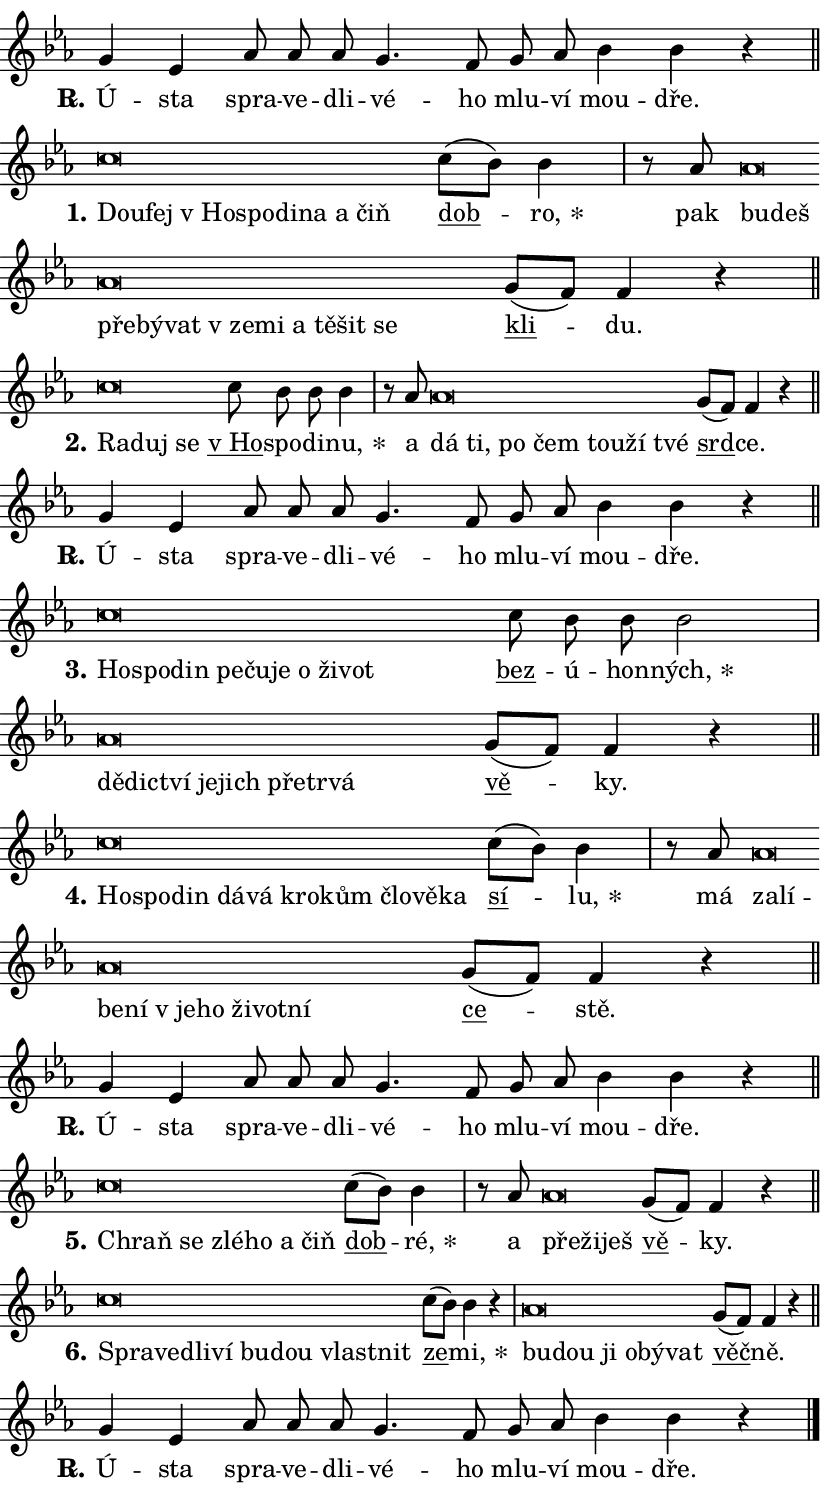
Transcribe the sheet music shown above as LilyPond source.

\version "2.24.0"
\header { tagline = "" }
\paper {
  indent = 0\cm
  top-margin = 0\cm
  right-margin = 0.13\cm % to fit lyric hyphens
  bottom-margin = 0\cm
  left-margin = 0\cm
  paper-width = 14\cm
  page-breaking = #ly:one-page-breaking
  system-system-spacing.basic-distance = #11
  score-system-spacing.basic-distance = #11
  ragged-last = ##f
}


%% Author: Thomas Morley
%% https://lists.gnu.org/archive/html/lilypond-user/2020-05/msg00002.html
#(define (line-position grob)
"Returns position of @var[grob} in current system:
   @code{'start}, if at first time-step
   @code{'end}, if at last time-step
   @code{'middle} otherwise
"
  (let* ((col (ly:item-get-column grob))
         (ln (ly:grob-object col 'left-neighbor))
         (rn (ly:grob-object col 'right-neighbor))
         (col-to-check-left (if (ly:grob? ln) ln col))
         (col-to-check-right (if (ly:grob? rn) rn col))
         (break-dir-left
           (and
             (ly:grob-property col-to-check-left 'non-musical #f)
             (ly:item-break-dir col-to-check-left)))
         (break-dir-right
           (and
             (ly:grob-property col-to-check-right 'non-musical #f)
             (ly:item-break-dir col-to-check-right))))
        (cond ((eqv? 1 break-dir-left) 'start)
              ((eqv? -1 break-dir-right) 'end)
              (else 'middle))))

#(define (tranparent-at-line-position vctor)
  (lambda (grob)
  "Relying on @code{line-position} select the relevant enry from @var{vctor}.
Used to determine transparency,"
    (case (line-position grob)
      ((end) (not (vector-ref vctor 0)))
      ((middle) (not (vector-ref vctor 1)))
      ((start) (not (vector-ref vctor 2))))))

noteHeadBreakVisibility =
#(define-music-function (break-visibility)(vector?)
"Makes @code{NoteHead}s transparent relying on @var{break-visibility}"
#{
  \override NoteHead.transparent =
    #(tranparent-at-line-position break-visibility)
#})

#(define delete-ledgers-for-transparent-note-heads
  (lambda (grob)
    "Reads whether a @code{NoteHead} is transparent.
If so this @code{NoteHead} is removed from @code{'note-heads} from
@var{grob}, which is supposed to be @code{LedgerLineSpanner}.
As a result ledgers are not printed for this @code{NoteHead}"
    (let* ((nhds-array (ly:grob-object grob 'note-heads))
           (nhds-list
             (if (ly:grob-array? nhds-array)
                 (ly:grob-array->list nhds-array)
                 '()))
           ;; Relies on the transparent-property being done before
           ;; Staff.LedgerLineSpanner.after-line-breaking is executed.
           ;; This is fragile ...
           (to-keep
             (remove
               (lambda (nhd)
                 (ly:grob-property nhd 'transparent #f))
               nhds-list)))
      ;; TODO find a better method to iterate over grob-arrays, similiar
      ;; to filter/remove etc for lists
      ;; For now rebuilt from scratch
      (set! (ly:grob-object grob 'note-heads)  '())
      (for-each
        (lambda (nhd)
          (ly:pointer-group-interface::add-grob grob 'note-heads nhd))
        to-keep))))

squashNotes = {
  \override NoteHead.X-extent = #'(-0.2 . 0.2)
  \override NoteHead.Y-extent = #'(-0.75 . 0)
  \override NoteHead.stencil =
    #(lambda (grob)
       (let ((pos (ly:grob-property grob 'staff-position)))
         (begin
           (if (< pos -7) (display "ERROR: Lower brevis then expected\n") (display ""))
           (if (<= pos -6) ly:text-interface::print ly:note-head::print))))
}
unSquashNotes = {
  \revert NoteHead.X-extent
  \revert NoteHead.Y-extent
  \revert NoteHead.stencil
}

hideNotes = \noteHeadBreakVisibility #begin-of-line-visible
unHideNotes = \noteHeadBreakVisibility #all-visible

% work-around for resetting accidentals
% https://lilypond.org/doc/v2.23/Documentation/notation/displaying-rhythms#unmetered-music
cadenzaMeasure = {
  \cadenzaOff
  \partial 1024 s1024
  \cadenzaOn
}

#(define-markup-command (accent layout props text) (markup?)
  "Underline accented syllable"
  (interpret-markup layout props
    #{\markup \override #'(offset . 4.3) \underline { #text }#}))

responsum = \markup \concat {
  "R" \hspace #-1.05 \path #0.1 #'((moveto 0 0.07) (lineto 0.9 0.8)) \hspace #0.05 "."
}

spaceSize = #0.6828661417322834 % exact space size for TeX Gyre Schola

\layout {
  \context {
    \Staff
    \remove "Time_signature_engraver"
    \override LedgerLineSpanner.after-line-breaking = #delete-ledgers-for-transparent-note-heads
  }
  \context {
    \Lyrics {
      \override LyricSpace.minimum-distance = \spaceSize
      \override LyricText.font-name = #"TeX Gyre Schola"
      \override LyricText.font-size = 1
      \override StanzaNumber.font-name = #"TeX Gyre Schola Bold"
      \override StanzaNumber.font-size = 1
    }
  }
  \context {
    \Score 
    \override NoteHead.text =
      #(lambda (grob) 
        (let ((pos (ly:grob-property grob 'staff-position)))
          #{\markup {
            \combine
              \halign #-0.55 \raise #(if (= pos -6) 0 0.5) \override #'(thickness . 2) \draw-line #'(3.2 . 0)
              \musicglyph "noteheads.sM1"
          }#}))
  }
}

% magnetic-lyrics.ily
%
%   written by
%     Jean Abou Samra <jean@abou-samra.fr>
%     Werner Lemberg <wl@gnu.org>
%
%   adapted by
%     Jiri Hon <jiri.hon@gmail.com>
%
% Version 2022-Apr-15

% https://www.mail-archive.com/lilypond-user@gnu.org/msg149350.html

#(define (Left_hyphen_pointer_engraver context)
   "Collect syllable-hyphen-syllable occurrences in lyrics and store
them in properties.  This engraver only looks to the left.  For
example, if the lyrics input is @code{foo -- bar}, it does the
following.

@itemize @bullet
@item
Set the @code{text} property of the @code{LyricHyphen} grob between
@q{foo} and @q{bar} to @code{foo}.

@item
Set the @code{left-hyphen} property of the @code{LyricText} grob with
text @q{foo} to the @code{LyricHyphen} grob between @q{foo} and
@q{bar}.
@end itemize

Use this auxiliary engraver in combination with the
@code{lyric-@/text::@/apply-@/magnetic-@/offset!} hook."
   (let ((hyphen #f)
         (text #f))
     (make-engraver
      (acknowledgers
       ((lyric-syllable-interface engraver grob source-engraver)
        (set! text grob)))
      (end-acknowledgers
       ((lyric-hyphen-interface engraver grob source-engraver)
        ;(when (not (grob::has-interface grob 'lyric-space-interface))
          (set! hyphen grob)));)
      ((stop-translation-timestep engraver)
       (when (and text hyphen)
         (ly:grob-set-object! text 'left-hyphen hyphen))
       (set! text #f)
       (set! hyphen #f)))))

#(define (lyric-text::apply-magnetic-offset! grob)
   "If the space between two syllables is less than the value in
property @code{LyricText@/.details@/.squash-threshold}, move the right
syllable to the left so that it gets concatenated with the left
syllable.

Use this function as a hook for
@code{LyricText@/.after-@/line-@/breaking} if the
@code{Left_@/hyphen_@/pointer_@/engraver} is active."
   (let ((hyphen (ly:grob-object grob 'left-hyphen #f)))
     (when hyphen
       (let ((left-text (ly:spanner-bound hyphen LEFT)))
         (when (grob::has-interface left-text 'lyric-syllable-interface)
           (let* ((common (ly:grob-common-refpoint grob left-text X))
                  (this-x-ext (ly:grob-extent grob common X))
                  (left-x-ext
                   (begin
                     ;; Trigger magnetism for left-text.
                     (ly:grob-property left-text 'after-line-breaking)
                     (ly:grob-extent left-text common X)))
                  ;; `delta` is the gap width between two syllables.
                  (delta (- (interval-start this-x-ext)
                            (interval-end left-x-ext)))
                  (details (ly:grob-property grob 'details))
                  (threshold (assoc-get 'squash-threshold details 0.2)))
             (when (< delta threshold)
               (let* (;; We have to manipulate the input text so that
                      ;; ligatures crossing syllable boundaries are not
                      ;; disabled.  For languages based on the Latin
                      ;; script this is essentially a beautification.
                      ;; However, for non-Western scripts it can be a
                      ;; necessity.
                      (lt (ly:grob-property left-text 'text))
                      (rt (ly:grob-property grob 'text))
                      (is-space (grob::has-interface hyphen 'lyric-space-interface))
                      (space (if is-space " " ""))
                      (extra-delta (if is-space spaceSize 0))
                      ;; Append new syllable.
                      (ltrt-space (if (and (string? lt) (string? rt))
                                (string-append lt space rt)
                                (make-concat-markup (list lt space rt))))
                      ;; Right-align `ltrt` to the right side.
                      (ltrt-space-markup (grob-interpret-markup
                               grob
                               (make-translate-markup
                                (cons (interval-length this-x-ext) 0)
                                (make-right-align-markup ltrt-space)))))
                 (begin
                   ;; Don't print `left-text`.
                   (ly:grob-set-property! left-text 'stencil #f)
                   ;; Set text and stencil (which holds all collected
                   ;; syllables so far) and shift it to the left.
                   (ly:grob-set-property! grob 'text ltrt-space)
                   (ly:grob-set-property! grob 'stencil ltrt-space-markup)
                   (ly:grob-translate-axis! grob (- (- delta extra-delta)) X))))))))))


#(define (lyric-hyphen::displace-bounds-first grob)
   ;; Make very sure this callback isn't triggered too early.
   (let ((left (ly:spanner-bound grob LEFT))
         (right (ly:spanner-bound grob RIGHT)))
     (ly:grob-property left 'after-line-breaking)
     (ly:grob-property right 'after-line-breaking)
     (ly:lyric-hyphen::print grob)))

squashThreshold = #0.4

\layout {
  \context {
    \Lyrics
    \consists #Left_hyphen_pointer_engraver
    \override LyricText.after-line-breaking =
      #lyric-text::apply-magnetic-offset!
    \override LyricHyphen.stencil = #lyric-hyphen::displace-bounds-first
    \override LyricText.details.squash-threshold = \squashThreshold
    \override LyricHyphen.minimum-distance = 0
    \override LyricHyphen.minimum-length = \squashThreshold
  }
}

squashText = \override LyricText.details.squash-threshold = 9999
unSquashText = \override LyricText.details.squash-threshold = \squashThreshold

leftText = \override LyricText.self-alignment-X = #LEFT
unLeftText = \revert LyricText.self-alignment-X

starOffset = #(lambda (grob) 
                (let ((x_offset (ly:self-alignment-interface::aligned-on-x-parent grob)))
                  (if (= x_offset 0) 0 (+ x_offset 1.2))))

star = #(define-music-function (syllable)(string?)
"Append star separator at the end of a syllable"
#{
  \once \override LyricText.X-offset = #starOffset
  \lyricmode { \markup {
    #syllable
    \override #'((font-name . "TeX Gyre Schola Bold")) \hspace #0.2 \lower #0.65 \larger "*"
  } }
#})

starAccent = #(define-music-function (syllable)(string?)
"Append star separator at the end of a syllable and make accent"
#{
  \once \override LyricText.X-offset = #starOffset
  \lyricmode { \markup {
    \accent #syllable
    \override #'((font-name . "TeX Gyre Schola Bold")) \hspace #0.2 \lower #0.65 \larger "*"
  } }
#})

breath = #(define-music-function (syllable)(string?)
"Append breathing indicator at the end of a syllable"
#{
  \lyricmode { \markup { #syllable "+" } }
#})

optionalBreath = #(define-music-function (syllable)(string?)
"Append optional breathing indicator at the end of a syllable"
#{
  \lyricmode { \markup { #syllable "(+)" } }
#})


\score {
    <<
        \new Voice = "melody" { \cadenzaOn \key es \major \relative { g'4 es as8 as as \bar "" g4. f8 \bar "" g as bes4 bes r \cadenzaMeasure \bar "||" \break } }
        \new Lyrics \lyricsto "melody" { \lyricmode { \set stanza = \responsum
Ú -- sta spra -- ve -- dli -- vé -- ho mlu -- ví mou -- dře. } }
    >>
    \layout {}
}

\score {
    <<
        \new Voice = "melody" { \cadenzaOn \key es \major \relative { \squashNotes c''\breve*1/16 \hideNotes \breve*1/16 \bar "" \breve*1/16 \bar "" \breve*1/16 \bar "" \breve*1/16 \bar "" \breve*1/16 \bar "" \breve*1/16 \breve*1/16 \bar "" \unHideNotes \unSquashNotes \bar "" c8[( bes)] bes4 \cadenzaMeasure \bar "|" r8 as8 \squashNotes as\breve*1/16 \hideNotes \breve*1/16 \bar "" \breve*1/16 \bar "" \breve*1/16 \bar "" \breve*1/16 \bar "" \breve*1/16 \bar "" \breve*1/16 \bar "" \breve*1/16 \bar "" \breve*1/16 \bar "" \breve*1/16 \breve*1/16 \bar "" \unHideNotes \unSquashNotes \bar "" g8[( f)] f4 r \cadenzaMeasure \bar "||" \break } }
        \new Lyrics \lyricsto "melody" { \lyricmode { \set stanza = "1."
\leftText Dou -- \squashText fej "v Ho" -- spo -- di -- na a čiň \unLeftText \unSquashText \markup \accent dob -- \star ro, pak \leftText bu -- \squashText deš pře -- bý -- vat "v ze" -- mi a tě -- šit se \unLeftText \unSquashText \markup \accent kli -- du. } }
    >>
    \layout {}
}

\score {
    <<
        \new Voice = "melody" { \cadenzaOn \key es \major \relative { \squashNotes c''\breve*1/16 \hideNotes \breve*1/16 \breve*1/16 \bar "" \unHideNotes \unSquashNotes \bar "" c8 bes bes bes4 \cadenzaMeasure \bar "|" r8 as8 \squashNotes as\breve*1/16 \hideNotes \breve*1/16 \bar "" \breve*1/16 \bar "" \breve*1/16 \bar "" \breve*1/16 \bar "" \breve*1/16 \breve*1/16 \bar "" \unHideNotes \unSquashNotes \bar "" g8[( f)] f4 r \cadenzaMeasure \bar "||" \break } }
        \new Lyrics \lyricsto "melody" { \lyricmode { \set stanza = "2."
\leftText Ra -- \squashText duj se \unLeftText \unSquashText \markup \accent "v Ho" -- spo -- di -- \star nu, a \leftText dá \squashText ti, po čem tou -- ží tvé \unLeftText \unSquashText \markup \accent srd -- ce. } }
    >>
    \layout {}
}

\score {
    <<
        \new Voice = "melody" { \cadenzaOn \key es \major \relative { g'4 es as8 as as \bar "" g4. f8 \bar "" g as bes4 bes r \cadenzaMeasure \bar "||" \break } }
        \new Lyrics \lyricsto "melody" { \lyricmode { \set stanza = \responsum
Ú -- sta spra -- ve -- dli -- vé -- ho mlu -- ví mou -- dře. } }
    >>
    \layout {}
}

\score {
    <<
        \new Voice = "melody" { \cadenzaOn \key es \major \relative { \squashNotes c''\breve*1/16 \hideNotes \breve*1/16 \bar "" \breve*1/16 \bar "" \breve*1/16 \bar "" \breve*1/16 \bar "" \breve*1/16 \bar "" \breve*1/16 \bar "" \breve*1/16 \breve*1/16 \bar "" \unHideNotes \unSquashNotes \bar "" c8 bes bes bes2 \cadenzaMeasure \bar "|" \squashNotes as\breve*1/16 \hideNotes \breve*1/16 \bar "" \breve*1/16 \bar "" \breve*1/16 \bar "" \breve*1/16 \bar "" \breve*1/16 \bar "" \breve*1/16 \breve*1/16 \bar "" \unHideNotes \unSquashNotes \bar "" g8[( f)] f4 r \cadenzaMeasure \bar "||" \break } }
        \new Lyrics \lyricsto "melody" { \lyricmode { \set stanza = "3."
\leftText Ho -- \squashText spo -- din pe -- ču -- je o ži -- vot \unLeftText \unSquashText \markup \accent bez -- ú -- hon -- \star ných, \leftText dě -- \squashText dic -- tví je -- jich pře -- tr -- vá \unLeftText \unSquashText \markup \accent vě -- ky. } }
    >>
    \layout {}
}

\score {
    <<
        \new Voice = "melody" { \cadenzaOn \key es \major \relative { \squashNotes c''\breve*1/16 \hideNotes \breve*1/16 \bar "" \breve*1/16 \bar "" \breve*1/16 \bar "" \breve*1/16 \bar "" \breve*1/16 \bar "" \breve*1/16 \bar "" \breve*1/16 \bar "" \breve*1/16 \breve*1/16 \bar "" \unHideNotes \unSquashNotes \bar "" c8[( bes)] bes4 \cadenzaMeasure \bar "|" r8 as8 \squashNotes as\breve*1/16 \hideNotes \breve*1/16 \bar "" \breve*1/16 \bar "" \breve*1/16 \bar "" \breve*1/16 \bar "" \breve*1/16 \bar "" \breve*1/16 \bar "" \breve*1/16 \breve*1/16 \bar "" \unHideNotes \unSquashNotes \bar "" g8[( f)] f4 r \cadenzaMeasure \bar "||" \break } }
        \new Lyrics \lyricsto "melody" { \lyricmode { \set stanza = "4."
\leftText Ho -- \squashText spo -- din dá -- vá kro -- kům člo -- vě -- ka \unLeftText \unSquashText \markup \accent sí -- \star lu, má \leftText za -- \squashText lí -- be -- ní "v je" -- ho ži -- vot -- ní \unLeftText \unSquashText \markup \accent ce -- stě. } }
    >>
    \layout {}
}

\score {
    <<
        \new Voice = "melody" { \cadenzaOn \key es \major \relative { g'4 es as8 as as \bar "" g4. f8 \bar "" g as bes4 bes r \cadenzaMeasure \bar "||" \break } }
        \new Lyrics \lyricsto "melody" { \lyricmode { \set stanza = \responsum
Ú -- sta spra -- ve -- dli -- vé -- ho mlu -- ví mou -- dře. } }
    >>
    \layout {}
}

\score {
    <<
        \new Voice = "melody" { \cadenzaOn \key es \major \relative { \squashNotes c''\breve*1/16 \hideNotes \breve*1/16 \bar "" \breve*1/16 \bar "" \breve*1/16 \bar "" \breve*1/16 \breve*1/16 \bar "" \unHideNotes \unSquashNotes \bar "" c8[( bes)] bes4 \cadenzaMeasure \bar "|" r8 as8 \squashNotes as\breve*1/16 \hideNotes \breve*1/16 \breve*1/16 \bar "" \unHideNotes \unSquashNotes \bar "" g8[( f)] f4 r \cadenzaMeasure \bar "||" \break } }
        \new Lyrics \lyricsto "melody" { \lyricmode { \set stanza = "5."
\leftText Chraň \squashText se zlé -- ho a čiň \unLeftText \unSquashText \markup \accent dob -- \star ré, a \leftText pře -- \squashText ži -- ješ \unLeftText \unSquashText \markup \accent vě -- ky. } }
    >>
    \layout {}
}

\score {
    <<
        \new Voice = "melody" { \cadenzaOn \key es \major \relative { \squashNotes c''\breve*1/16 \hideNotes \breve*1/16 \bar "" \breve*1/16 \bar "" \breve*1/16 \bar "" \breve*1/16 \bar "" \breve*1/16 \bar "" \breve*1/16 \breve*1/16 \bar "" \unHideNotes \unSquashNotes \bar "" c8[( bes)] bes4 r \cadenzaMeasure \bar "|" \squashNotes as\breve*1/16 \hideNotes \breve*1/16 \bar "" \breve*1/16 \bar "" \breve*1/16 \bar "" \breve*1/16 \breve*1/16 \bar "" \unHideNotes \unSquashNotes \bar "" g8[( f)] f4 r \cadenzaMeasure \bar "||" \break } }
        \new Lyrics \lyricsto "melody" { \lyricmode { \set stanza = "6."
\leftText Spra -- \squashText ve -- dli -- ví bu -- dou vlast -- nit \unLeftText \unSquashText \markup \accent ze -- \star mi, \leftText bu -- \squashText dou ji o -- bý -- vat \unLeftText \unSquashText \markup \accent věč -- ně. } }
    >>
    \layout {}
}

\score {
    <<
        \new Voice = "melody" { \cadenzaOn \key es \major \relative { g'4 es as8 as as \bar "" g4. f8 \bar "" g as bes4 bes r \cadenzaMeasure \bar "||" \break } \bar "|." }
        \new Lyrics \lyricsto "melody" { \lyricmode { \set stanza = \responsum
Ú -- sta spra -- ve -- dli -- vé -- ho mlu -- ví mou -- dře. } }
    >>
    \layout {}
}
